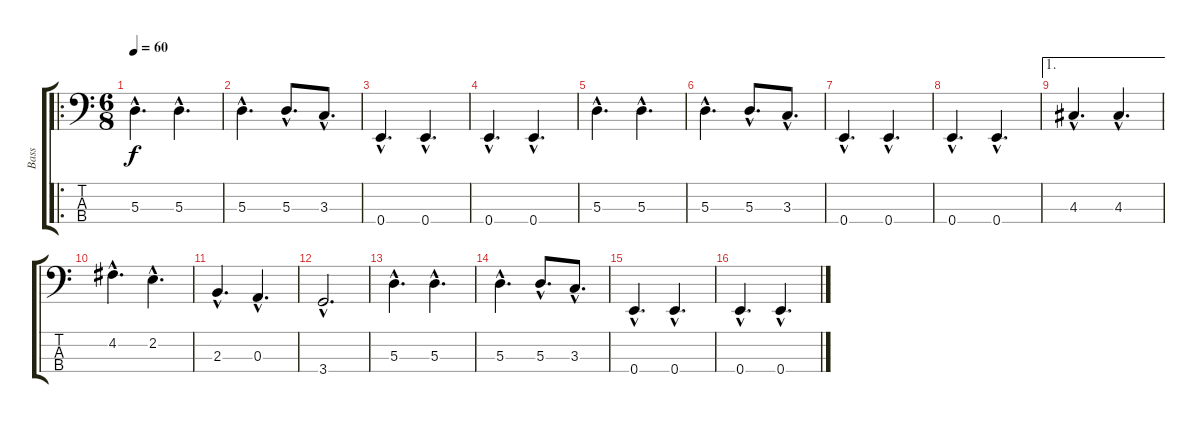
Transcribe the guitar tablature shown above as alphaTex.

\track ("Bass" "Bass") {instrument electricbassfinger}
\staff {score tabs}
\tuning (G2 D2 A1 E1) {hide}
\ro
\ts (6 8)
\tempo 60
\clef f4
\ks c
5.3{hac}.4{d dy f} 5.3{hac}.4{d} |
5.3{hac}.4{d} 5.3{hac}.8{d} 3.3{hac}.8{d} |
0.4{hac}.4{d} 0.4{hac}.4{d} |
0.4{hac}.4{d} 0.4{hac}.4{d} |
5.3{hac}.4{d} 5.3{hac}.4{d} |
5.3{hac}.4{d} 5.3{hac}.8{d} 3.3{hac}.8{d} |
0.4{hac}.4{d} 0.4{hac}.4{d} |
0.4{hac}.4{d} 0.4{hac}.4{d} |
\ae 1
4.3{hac}.4{d} 4.3{hac}.4{d} |
4.2{hac}.4{d} 2.2{hac}.4{d} |
2.3{hac}.4{d} 0.3{hac}.4{d} |
3.4{hac}.2{d} |
5.3{hac}.4{d} 5.3{hac}.4{d} |
5.3{hac}.4{d} 5.3{hac}.8{d} 3.3{hac}.8{d} |
0.4{hac}.4{d} 0.4{hac}.4{d} |
0.4{hac}.4{d} 0.4{hac}.4{d}
